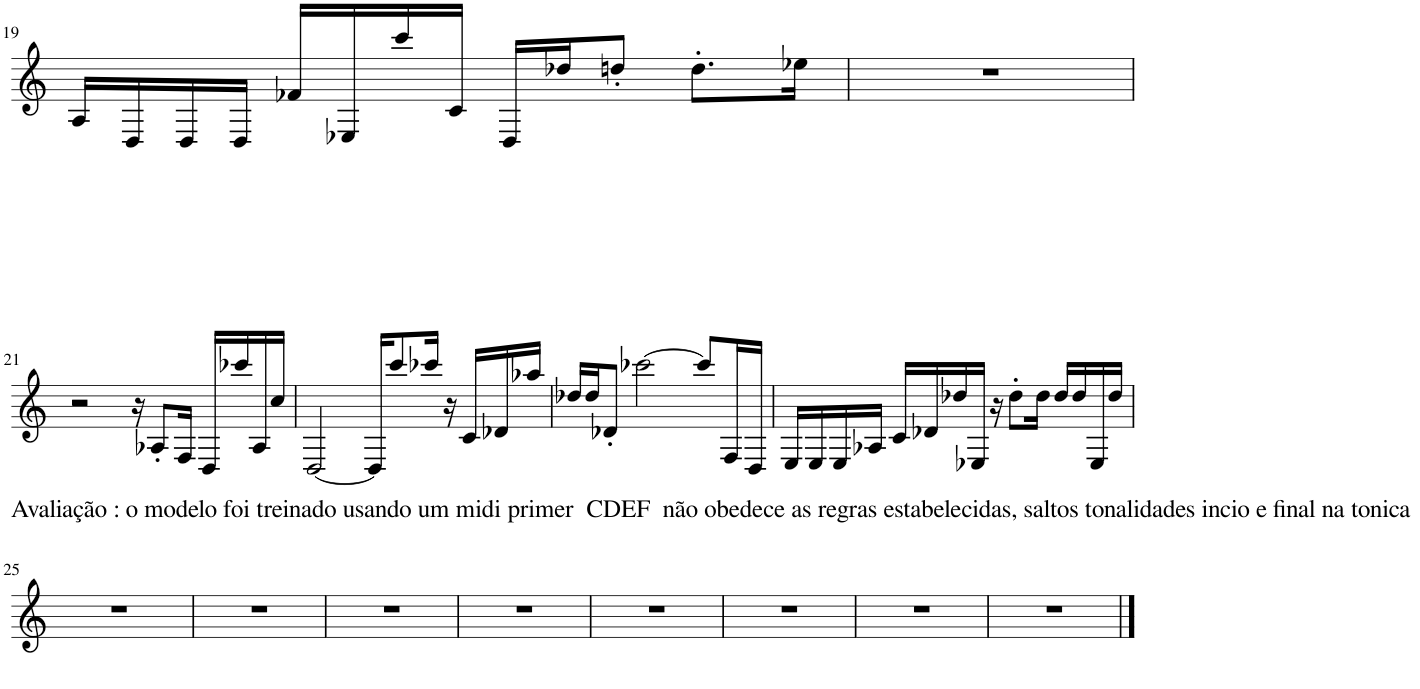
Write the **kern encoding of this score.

**kern
*part1
*staff1
*I"Piano
*I'Pno.
!!LO:PB:g=z
*clefG2
*k[]
*M4/4
=19
16A/LL
16D/
16D/
16D/JJ
16f-X/LL
16E-X/
16ccc/
16c/JJ
16D/LL
16dd-X/J
8ddn'/J
8.dd'\L
16ee-X\Jk
=20
1r
!!LO:LB:g=z
=21
2r
16r
8A-X'/L
16F/Jk
16D/LL
16ccc-X/
16A-/
16cc/JJ
=22
[2D/
16D/KL]
8ccc/
16ccc-X/Jk
16r
16c/LL
16d-X/
16aa-X/JJ
=23
16dd-X/LL
16dd-/J
8d-X'/J
[2ccc-X\
8ccc-/L]
16F/L
16D/JJ
=24
16E/LL
16E/
16E/
16A-X/JJ
16c/LL
16d-X/
16dd-X/
16E-X/JJ
16r
8dd-'\L
16dd-\Jk
16dd-/LL
16dd-/
16E-/
16dd-/JJ
!!LO:LB:g=z
=25
!LO:TX:a:t=Avaliação &colon; o modelo foi treinado usando um midi primer  CDEF  não obedece as regras estabelecidas, saltos tonalidades incio e final na tonica
1r
=26
1r
=27
1r
=28
1r
=29
1r
=30
1r
=31
1r
=32
1r
==
*-
